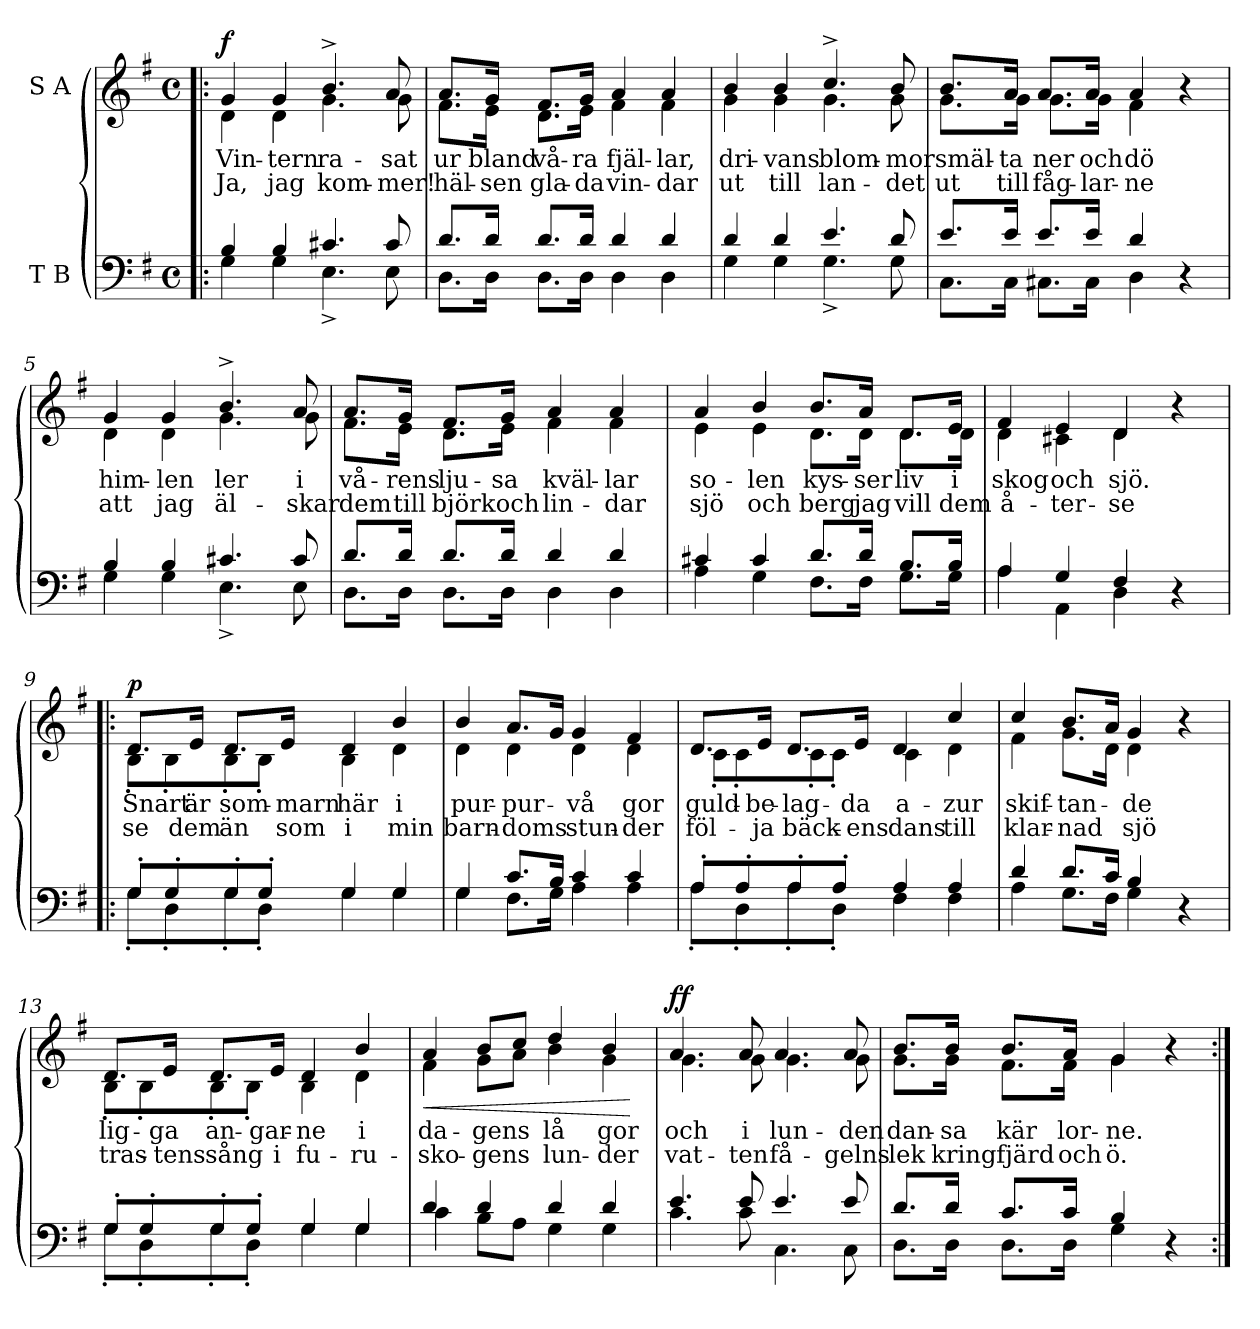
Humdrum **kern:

**kern	**kern	**text	**text	**dynam
*part2	*part1	*part1	*part1	*part1
*staff2	*staff1	*staff1	*staff1	*staff1
*I"T  B	*I"S  A	*	*	*
*clefF4	*clefG2	*	*	*
*k[f#]	*k[f#]	*	*	*
*G:	*G:	*	*	*
*M4/4	*M4/4	*	*	*
*met(c)	*met(c)	*	*	*
=1!|:	=1!|:	=1!|:	=1!|:	=1!|:
*^	*	*	*	*
!	!	!LO:TX:a:B:t=Tempo di marcia	!	!	!
!	!	!	!LO:LY:b	!LO:LY:b	!LO:DY:a
*	*	*^	*	*	*
4B/	4G\	4g/	4d\	Vin-	-Ja,	f
!	!	!	!	!LO:LY:b	!LO:LY:b	!
4B/	4G\	4g/	4d\	-tern	jag	.
!	!	!	!	!LO:LY:b	!LO:LY:b	!
4.c#X/	4.E^\	4.b^/	4.g\	ra-	-kom-	.
!	!	!	!	!LO:LY:b	!LO:LY:b	!
8c#/	8E\	8a/	8g\	-sat	mer!	.
=2	=2	=2	=2	=2	=2	=2
!	!	!	!	!LO:LY:b	!LO:LY:b	!
8.d/L	8.D\L	8.a/L	8.f#\L	ur	häl-	.
!	!	!	!	!LO:LY:b	!LO:LY:b	!
16d/Jk	16D\Jk	16g/Jk	16e\Jk	-bland	-sen	.
!	!	!	!	!LO:LY:b	!LO:LY:b	!
8.d/L	8.D\L	8.f#/L	8.d\L	vå-	-gla-	.
!	!	!	!	!LO:LY:b	!LO:LY:b	!
16d/Jk	16D\Jk	16g/Jk	16e\Jk	-ra	da	.
!	!	!	!	!LO:LY:b	!LO:LY:b	!
4d/	4D\	4a/	4f#\	fjäl-	-vin-	.
!	!	!	!	!LO:LY:b	!LO:LY:b	!
4d/	4D\	4a/	4f#\	-lar,	dar	.
=3	=3	=3	=3	=3	=3	=3
!	!	!	!	!LO:LY:b	!LO:LY:b	!
4d/	4G\	4b/	4g\	dri-	-ut	.
!	!	!	!	!LO:LY:b	!LO:LY:b	!
4d/	4G\	4b/	4g\	vans	till	.
!	!	!	!	!LO:LY:b	!LO:LY:b	!
4.e/	4.G^\	4.cc^/	4.g\	blom-	-lan-	.
!	!	!	!	!LO:LY:b	!LO:LY:b	!
8d/	8G\	8b/	8g\	-mor	det	.
=4	=4	=4	=4	=4	=4	=4
!	!	!	!	!LO:LY:b	!LO:LY:b	!
8.e/L	8.C\L	8.b/L	8.g\L	smäl-	ut	.
!	!	!	!	!LO:LY:b	!LO:LY:b	!
16e/Jk	16C\Jk	16a/Jk	16g\Jk	-ta	till	.
!	!	!	!	!LO:LY:b	!LO:LY:b	!
8.e/L	8.C#X\L	8.a/L	8.g\L	ner	fåg-	.
!	!	!	!	!LO:LY:b	!LO:LY:b	!
16e/Jk	16C#\Jk	16a/Jk	16g\Jk	-och	lar-	.
!	!	!	!	!LO:LY:b	!LO:LY:b	!
4d/	4D\	4a/	4f#\	-dö	ne	.
4r	4ryy	4r	4ryy	.	.	.
!!LO:LB:g=z	!!
=5	=5	=5	=5	=5	=5	=5
!	!	!	!	!LO:LY:b	!LO:LY:b	!
4B/	4G\	4g/	4d\	him-	-att	.
!	!	!	!	!LO:LY:b	!LO:LY:b	!
4B/	4G\	4g/	4d\	len	jag	.
!	!	!	!	!LO:LY:b	!LO:LY:b	!
4.c#X/	4.E^\	4.b^/	4.g\	ler	äl-	.
!	!	!	!	!LO:LY:b	!LO:LY:b	!
8c#/	8E\	8a/	8g\	-i	skar	.
=6	=6	=6	=6	=6	=6	=6
!	!	!	!	!LO:LY:b	!LO:LY:b	!
8.d/L	8.D\L	8.a/L	8.f#\L	vå-	-dem	.
!	!	!	!	!LO:LY:b	!LO:LY:b	!
16d/Jk	16D\Jk	16g/Jk	16e\Jk	rens	till	.
!	!	!	!	!LO:LY:b	!LO:LY:b	!
8.d/L	8.D\L	8.f#/L	8.d\L	lju-	-björk	.
!	!	!	!	!LO:LY:b	!LO:LY:b	!
16d/Jk	16D\Jk	16g/Jk	16e\Jk	sa	och	.
!	!	!	!	!LO:LY:b	!LO:LY:b	!
4d/	4D\	4a/	4f#\	kväl-	-lin-	.
!	!	!	!	!LO:LY:b	!LO:LY:b	!
4d/	4D\	4a/	4f#\	-lar	dar	.
=7	=7	=7	=7	=7	=7	=7
!	!	!	!	!LO:LY:b	!LO:LY:b	!
4c#X/	4A\	4a/	4e\	so-	-sjö	.
!	!	!	!	!LO:LY:b	!LO:LY:b	!
4c#/	4G\	4b/	4e\	len	och	.
!	!	!	!	!LO:LY:b	!LO:LY:b	!
8.d/L	8.F#\L	8.b/L	8.d\L	kys-	-berg	.
!	!	!	!	!LO:LY:b	!LO:LY:b	!
16d/Jk	16F#\Jk	16a/Jk	16d\Jk	ser	jag	.
!	!	!	!	!LO:LY:b	!LO:LY:b	!
8.B/L	8.G\L	8.d/L	8.d\L	liv	vill	.
!	!	!	!	!LO:LY:b	!LO:LY:b	!
16B/Jk	16G\Jk	16e/Jk	16d\Jk	i	dem	.
=8	=8	=8	=8	=8	=8	=8
!	!	!	!	!LO:LY:b	!LO:LY:b	!
4A/	4A\	4f#/	4d\	skog	å-	.
!	!	!	!	!LO:LY:b	!LO:LY:b	!
4G/	4AA\	4e/	4c#X\	-och	ter-	.
!	!	!	!	!LO:LY:b	!LO:LY:b	!
4F#/	4D\	4d/	4d\	-sjö.	se	.
4r	4ryy	4r	4ryy	.	.	.
!!LO:LB:g=z	!!
=9!|:	=9!|:	=9!|:	=9!|:	=9!|:	=9!|:	=9!|:
!	!	!	!	!LO:LY:b	!LO:LY:b	!LO:DY:a
8G'/L	8G'\L	8.d/L	8B'\L	Snart	se	p
8G'/	8D'\	.	8B'\	.	.	.
!	!	!	!	!LO:LY:b	!LO:LY:b	!
.	.	16e/Jk	.	är	dem	.
!	!	!	!	!LO:LY:b	!LO:LY:b	!
8G'/	8G'\	8.d/L	8B'\	som-	än	.
8G'/J	8D'\J	.	8B'\J	.	.	.
!	!	!	!	!LO:LY:b	!LO:LY:b	!
.	.	16e/Jk	.	-marn	som	.
!	!	!	!	!LO:LY:b	!LO:LY:b	!
4G/	4G\	4d/	4B\	här	i	.
!	!	!	!	!LO:LY:b	!LO:LY:b	!
4G/	4G\	4b/	4d\	i	min	.
=10	=10	=10	=10	=10	=10	=10
!	!	!	!	!LO:LY:b	!LO:LY:b	!
4G/	4G\	4b/	4d\	pur-	-barn-	.
!	!	!	!	!LO:LY:b	!LO:LY:b	!
8.c/L	8.F#\L	8.a/L	4d\	-pur-	-doms	.
16B/Jk	16G\Jk	16g/Jk	.	.	.	.
!	!	!	!	!LO:LY:b	!LO:LY:b	!
4c/	4A\	4g/	4d\	vå	stun-	.
!	!	!	!	!LO:LY:b	!LO:LY:b	!
4c/	4A\	4f#/	4d\	-gor	der	.
=11	=11	=11	=11	=11	=11	=11
!	!	!	!	!LO:LY:b	!LO:LY:b	!
8A'/L	8A'\L	8.d/L	8c'\L	guld-	föl-	.
8A'/	8D'\	.	8c'\	.	.	.
!	!	!	!	!LO:LY:b	!LO:LY:b	!
.	.	16e/Jk	.	-be-	-ja	.
!	!	!	!	!LO:LY:b	!LO:LY:b	!
8A'/	8A'\	8.d/L	8c'\	-lag-	bäck-	.
8A'/J	8D'\J	.	8c'\J	.	.	.
!	!	!	!	!LO:LY:b	!LO:LY:b	!
.	.	16e/Jk	.	-da	-ens	.
!	!	!	!	!LO:LY:b	!LO:LY:b	!
4A/	4F#\	4d/	4c\	a-	dans	.
!	!	!	!	!LO:LY:b	!LO:LY:b	!
4A/	4F#\	4cc/	4d\	zur	till	.
=12	=12	=12	=12	=12	=12	=12
!	!	!	!	!LO:LY:b	!LO:LY:b	!
4d/	4A\	4cc/	4f#\	skif-	-klar-	.
!	!	!	!	!LO:LY:b	!LO:LY:b	!
8.d/L	8.G\L	8.b/L	8.g\L	-tan-	-nad	.
16c/Jk	16F#\Jk	16a/Jk	16d\Jk	.	.	.
!	!	!	!	!LO:LY:b	!LO:LY:b	!
4B/	4G\	4g/	4d\	de	sjö	.
4r	4ryy	4r	4ryy	.	.	.
!!LO:LB:g=z	!!
=13	=13	=13	=13	=13	=13	=13
!	!	!	!	!LO:LY:b	!LO:LY:b	!
8G'/L	8G'\L	8.d/L	8B'\L	lig-	-tras-	.
8G'/	8D'\	.	8B'\	.	.	.
!	!	!	!	!LO:LY:b	!LO:LY:b	!
.	.	16e/Jk	.	-ga	-tens	.
!	!	!	!	!LO:LY:b	!LO:LY:b	!
8G'/	8G'\	8.d/L	8B'\	an-	sång	.
8G'/J	8D'\J	.	8B'\J	.	.	.
!	!	!	!	!LO:LY:b	!LO:LY:b	!
.	.	16e/Jk	.	gar-	-i	.
!	!	!	!	!LO:LY:b	!LO:LY:b	!
4G/	4G\	4d/	4B\	ne	fu-	.
!	!	!	!	!LO:LY:b	!LO:LY:b	!
4G/	4G\	4b/	4d\	-i	ru-	.
=14	=14	=14	=14	=14	=14	=14
!	!	!	!	!LO:LY:b	!LO:LY:b	!LO:HP:b
4d/	4c\	4a/	4f#\	-da-	-sko-	<
!	!	!	!	!LO:LY:b	!LO:LY:b	!
4d/	8B\L	8b/L	8g\L	-gens	gens	.
.	8A\J	8cc/J	8a\J	.	.	.
!	!	!	!	!LO:LY:b	!LO:LY:b	!
4d/	4G\	4dd/	4b\	lå	lun-	.
!	!	!	!	!LO:LY:b	!LO:LY:b	!
4d/	4G\	4b/	4g\	-gor	der	.
*v	*v	*	*	*	*	*
*	*v	*v	*	*	*
.	.	.	.	[
=15	=15	=15	=15	=15
*^	*	*	*	*
!	!	!	!LO:LY:b	!LO:LY:b	!LO:DY:a
*	*	*^	*	*	*
4.e/	4.c\	4.a/	4.g\	och	vat-	ff
!	!	!	!	!LO:LY:b	!LO:LY:b	!
8e/	8c\	8a/	8g\	-i	ten	.
!	!	!	!	!LO:LY:b	!LO:LY:b	!
4.e/	4.C\	4.a/	4.g\	lun-	-få-	.
!	!	!	!	!LO:LY:b	!LO:LY:b	!
8e/	8C\	8a/	8g\	-den	gelns	.
=16	=16	=16	=16	=16	=16	=16
!	!	!	!	!LO:LY:b	!LO:LY:b	!
8.d/L	8.D\L	8.b/L	8.g\L	dan-	-lek	.
!	!	!	!	!LO:LY:b	!LO:LY:b	!
16d/Jk	16D\Jk	16b/Jk	16g\Jk	sa	kring	.
!	!	!	!	!LO:LY:b	!LO:LY:b	!
8.c/L	8.D\L	8.b/L	8.f#\L	kär	fjärd	.
!	!	!	!	!LO:LY:b	!LO:LY:b	!
16c/Jk	16D\Jk	16a/Jk	16f#\Jk	lor-	-och	.
!	!	!	!	!LO:LY:b	!LO:LY:b	!
4B/	4G\	4g/	4g\	ne.	ö.	.
4r	4ryy	4r	4ryy	.	.	.
*v	*v	*	*	*	*	*
*	*v	*v	*	*	*
=:|!	=:|!	=:|!	=:|!	=:|!
*-	*-	*-	*-	*-
